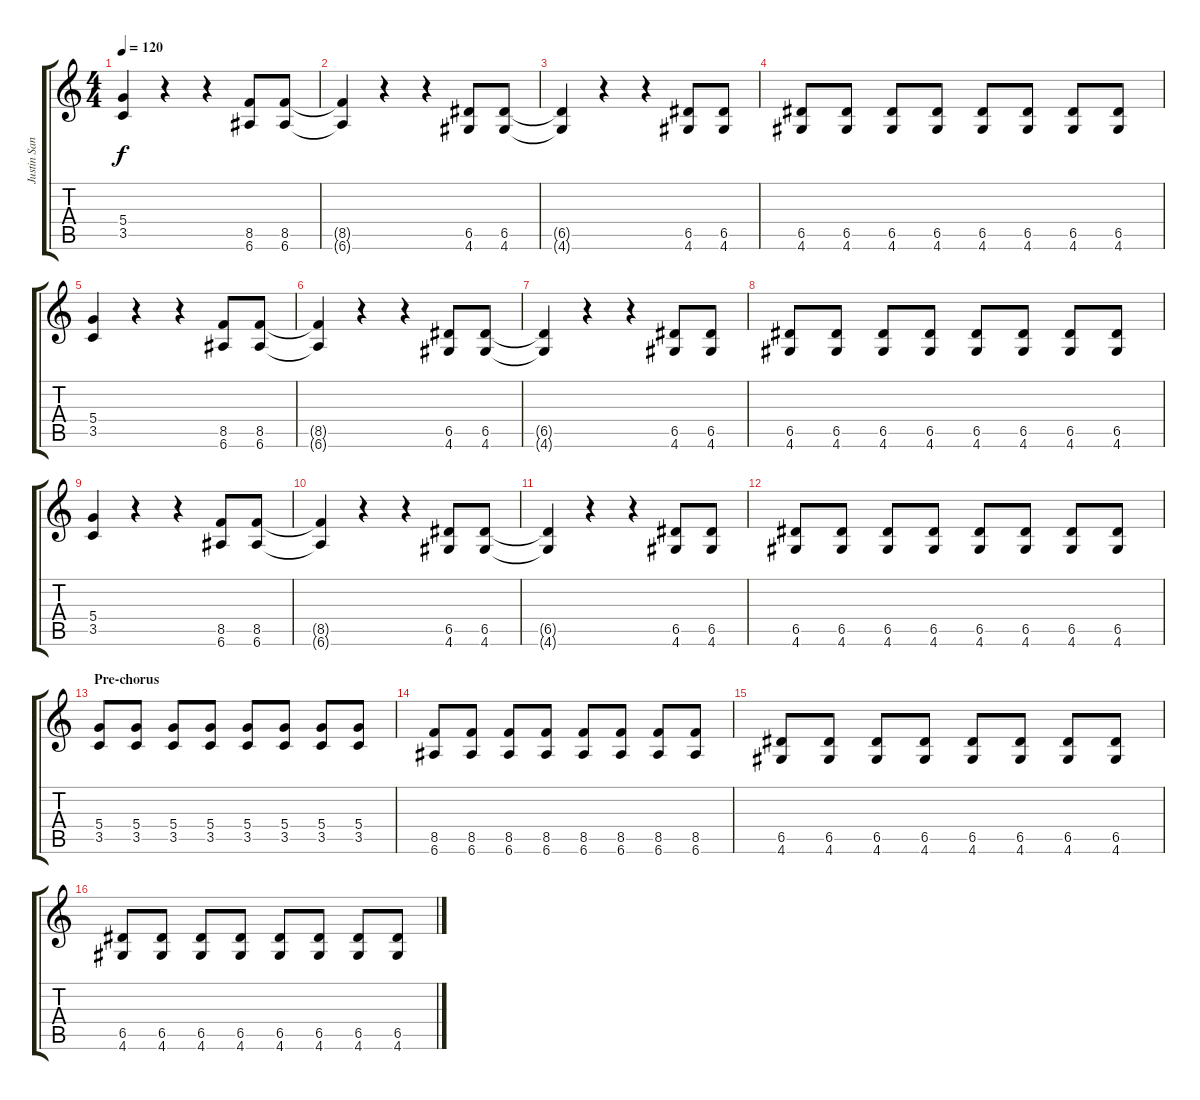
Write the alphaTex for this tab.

\track ("Justin Sane (Rhythm guitar)" "Justin San") {instrument overdrivenguitar}
\staff {score tabs}
\tuning (E4 B3 G3 D3 A2 E2) {hide}
\ts (4 4)
\tempo 120
\clef g2
\ks c
(5.4 3.5).4{dy f} r.4 r.4 (8.5 6.6).8 (8.5 6.6).8 |
(8.5{t} 6.6{t}).4 r.4 r.4 (6.5 4.6).8 (6.5 4.6).8 |
(6.5{t} 4.6{t}).4 r.4 r.4 (6.5 4.6).8 (6.5 4.6).8 |
(6.5 4.6).8 (6.5 4.6).8 (6.5 4.6).8 (6.5 4.6).8 (6.5 4.6).8 (6.5 4.6).8 (6.5 4.6).8 (6.5 4.6).8 |
(5.4 3.5).4 r.4 r.4 (8.5 6.6).8 (8.5 6.6).8 |
(8.5{t} 6.6{t}).4 r.4 r.4 (6.5 4.6).8 (6.5 4.6).8 |
(6.5{t} 4.6{t}).4 r.4 r.4 (6.5 4.6).8 (6.5 4.6).8 |
(6.5 4.6).8 (6.5 4.6).8 (6.5 4.6).8 (6.5 4.6).8 (6.5 4.6).8 (6.5 4.6).8 (6.5 4.6).8 (6.5 4.6).8 |
(5.4 3.5).4 r.4 r.4 (8.5 6.6).8 (8.5 6.6).8 |
(8.5{t} 6.6{t}).4 r.4 r.4 (6.5 4.6).8 (6.5 4.6).8 |
(6.5{t} 4.6{t}).4 r.4 r.4 (6.5 4.6).8 (6.5 4.6).8 |
(6.5 4.6).8 (6.5 4.6).8 (6.5 4.6).8 (6.5 4.6).8 (6.5 4.6).8 (6.5 4.6).8 (6.5 4.6).8 (6.5 4.6).8 |
\section ("" "Pre-chorus")
(5.4 3.5).8 (5.4 3.5).8 (5.4 3.5).8 (5.4 3.5).8 (5.4 3.5).8 (5.4 3.5).8 (5.4 3.5).8 (5.4 3.5).8 |
(8.5 6.6).8 (8.5 6.6).8 (8.5 6.6).8 (8.5 6.6).8 (8.5 6.6).8 (8.5 6.6).8 (8.5 6.6).8 (8.5 6.6).8 |
(6.5 4.6).8 (6.5 4.6).8 (6.5 4.6).8 (6.5 4.6).8 (6.5 4.6).8 (6.5 4.6).8 (6.5 4.6).8 (6.5 4.6).8 |
(6.5 4.6).8 (6.5 4.6).8 (6.5 4.6).8 (6.5 4.6).8 (6.5 4.6).8 (6.5 4.6).8 (6.5 4.6).8 (6.5 4.6).8
